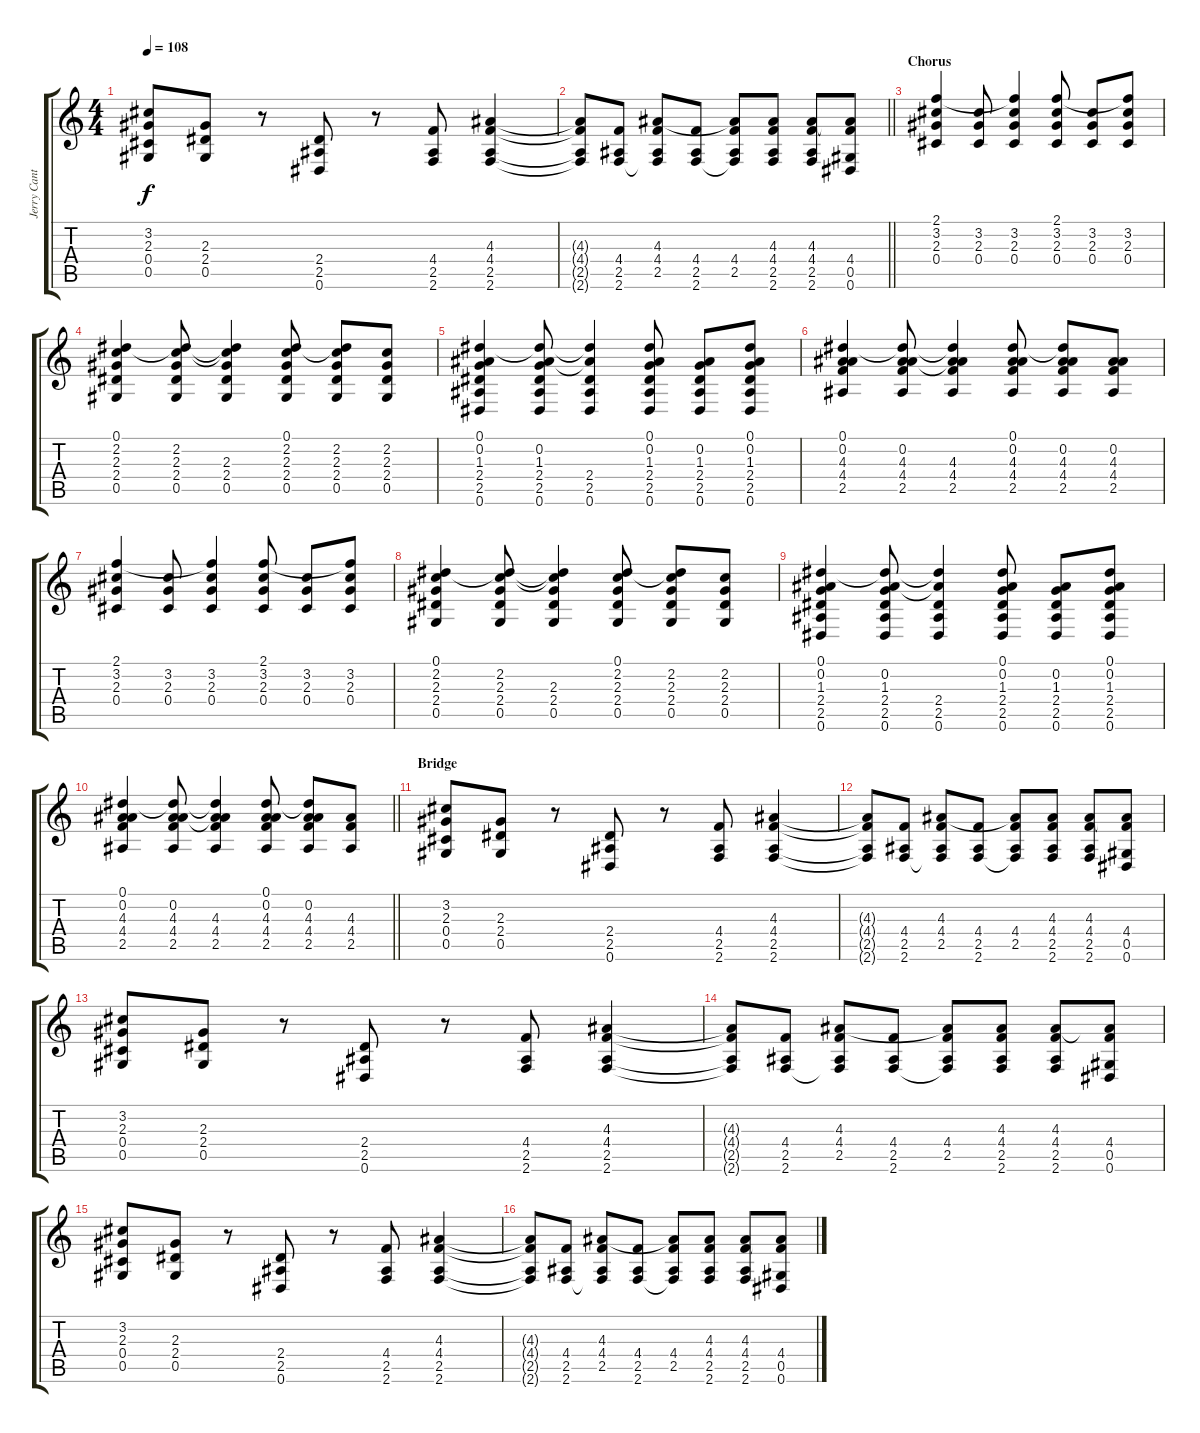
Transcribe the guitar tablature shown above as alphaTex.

\track ("Jerry Cantrell " "Jerry Cant") {instrument acousticguitarnylon}
\staff {score tabs}
\tuning (Eb4 Bb3 Gb3 Db3 Ab2 Eb2) {hide}
\ts (4 4)
\tempo 108
\clef g2
\ks c
(3.2 2.3 0.4 0.5).8{dy f} (2.3 2.4 0.5).8 r.8 (2.4 2.5 0.6).8 r.8 (4.4 2.5 2.6).8 (4.3 4.4 2.5 2.6).4 |
\barLineRight lightlight
(4.3{t} 4.4{t} 2.5{t} 2.6{t}).8 (4.4 2.5 2.6).8 (4.3 4.4 2.5 2.6{t}).8 (4.4 2.5 2.6).8 (4.3{t} 4.4 2.5 2.6{t}).8 (4.3 4.4 2.5 2.6).8 (4.3 4.4 2.5 2.6).8 (4.3{t} 4.4 0.5 0.6).8 |
\section ("" "Chorus ")
(2.1 3.2 2.3 0.4).4 (3.2 2.3 0.4).8 (2.1{t} 3.2 2.3 0.4).4 (2.1 3.2 2.3 0.4).8 (3.2 2.3 0.4).8 (2.1{t} 3.2 2.3 0.4).8 |
(0.1 2.2 2.3 2.4 0.5).4 (0.1{t} 2.2 2.3 2.4 0.5).8 (0.1{t} 2.2{t} 2.3 2.4 0.5).4 (0.1 2.2 2.3 2.4 0.5).8 (0.1{t} 2.2 2.3 2.4 0.5).8 (2.2 2.3 2.4 0.5).8 |
(0.1 0.2 1.3 2.4 2.5 0.6).4 (0.1{t} 0.2 1.3 2.4 2.5 0.6).8 (0.1{t} 0.2{t} 2.4 2.5 0.6).4 (0.1 0.2 1.3 2.4 2.5 0.6).8 (0.2 1.3 2.4 2.5 0.6).8 (0.1 0.2 1.3 2.4 2.5 0.6).8 |
(0.1 0.2 4.3 4.4 2.5).4 (0.1{t} 0.2 4.3 4.4 2.5).8 (0.1{t} 0.2{t} 4.3 4.4 2.5).4 (0.1 0.2 4.3 4.4 2.5).8 (0.1{t} 0.2 4.3 4.4 2.5).8 (0.2 4.3 4.4 2.5).8 |
(2.1 3.2 2.3 0.4).4 (3.2 2.3 0.4).8 (2.1{t} 3.2 2.3 0.4).4 (2.1 3.2 2.3 0.4).8 (3.2 2.3 0.4).8 (2.1{t} 3.2 2.3 0.4).8 |
(0.1 2.2 2.3 2.4 0.5).4 (0.1{t} 2.2 2.3 2.4 0.5).8 (0.1{t} 2.2{t} 2.3 2.4 0.5).4 (0.1 2.2 2.3 2.4 0.5).8 (0.1{t} 2.2 2.3 2.4 0.5).8 (2.2 2.3 2.4 0.5).8 |
(0.1 0.2 1.3 2.4 2.5 0.6).4 (0.1{t} 0.2 1.3 2.4 2.5 0.6).8 (0.1{t} 0.2{t} 2.4 2.5 0.6).4 (0.1 0.2 1.3 2.4 2.5 0.6).8 (0.2 1.3 2.4 2.5 0.6).8 (0.1 0.2 1.3 2.4 2.5 0.6).8 |
\barLineRight lightlight
(0.1 0.2 4.3 4.4 2.5).4 (0.1{t} 0.2 4.3 4.4 2.5).8 (0.1{t} 0.2{t} 4.3 4.4 2.5).4 (0.1 0.2 4.3 4.4 2.5).8 (0.1{t} 0.2 4.3 4.4 2.5).8 (4.3 4.4 2.5).8 |
\section ("" "Bridge")
(3.2 2.3 0.4 0.5).8 (2.3 2.4 0.5).8 r.8 (2.4 2.5 0.6).8 r.8 (4.4 2.5 2.6).8 (4.3 4.4 2.5 2.6).4 |
(4.3{t} 4.4{t} 2.5{t} 2.6{t}).8 (4.4 2.5 2.6).8 (4.3 4.4 2.5 2.6{t}).8 (4.4 2.5 2.6).8 (4.3{t} 4.4 2.5 2.6{t}).8 (4.3 4.4 2.5 2.6).8 (4.3 4.4 2.5 2.6).8 (4.3{t} 4.4 0.5 0.6).8 |
(3.2 2.3 0.4 0.5).8 (2.3 2.4 0.5).8 r.8 (2.4 2.5 0.6).8 r.8 (4.4 2.5 2.6).8 (4.3 4.4 2.5 2.6).4 |
(4.3{t} 4.4{t} 2.5{t} 2.6{t}).8 (4.4 2.5 2.6).8 (4.3 4.4 2.5 2.6{t}).8 (4.4 2.5 2.6).8 (4.3{t} 4.4 2.5 2.6{t}).8 (4.3 4.4 2.5 2.6).8 (4.3 4.4 2.5 2.6).8 (4.3{t} 4.4 0.5 0.6).8 |
(3.2 2.3 0.4 0.5).8 (2.3 2.4 0.5).8 r.8 (2.4 2.5 0.6).8 r.8 (4.4 2.5 2.6).8 (4.3 4.4 2.5 2.6).4 |
(4.3{t} 4.4{t} 2.5{t} 2.6{t}).8 (4.4 2.5 2.6).8 (4.3 4.4 2.5 2.6{t}).8 (4.4 2.5 2.6).8 (4.3{t} 4.4 2.5 2.6{t}).8 (4.3 4.4 2.5 2.6).8 (4.3 4.4 2.5 2.6).8 (4.3{t} 4.4 0.5 0.6).8
